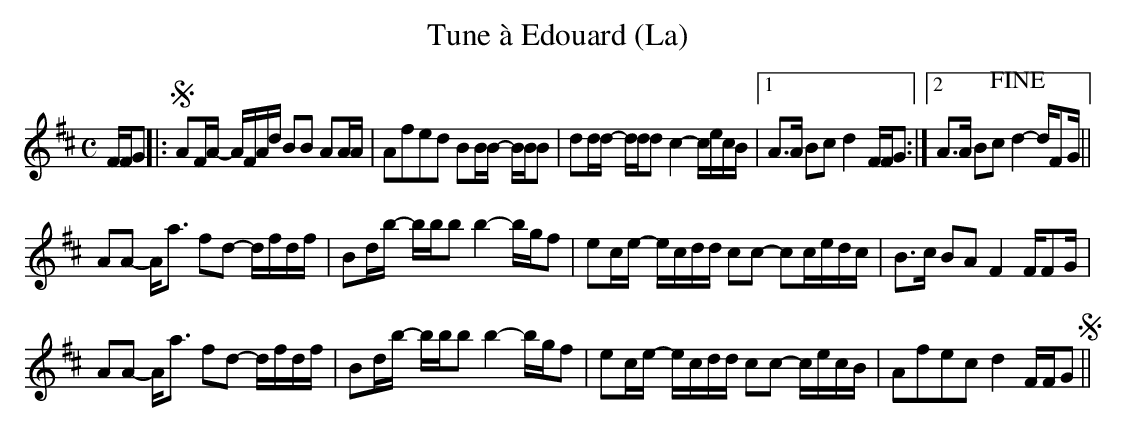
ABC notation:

X:1
T:Tune à Edouard (La)
M:C
L:1/8
K:D
F/F/G|:SAF/A/- A/F/A/d/ BB AA/A/|Afed BB/B/- B/B/B|dd/d/- d/d/d c2- c/e/c/B/|1 A>A Bc d2 F/F/G:|2 A>A Bc!fine!d2- d/FG/||
AA- A<a fd- d/f/d/f/|Bd/b/- b/b/b b2- b/g/f| ec/e/- e/c/d/d/ cc- cc/e/d/c/|B>c BA F2F/FG/|
AA- A<a fd- d/f/d/f/|Bd/b/- b/b/b b2- b/g/f| ec/e/- e/c/d/d/ cc- c/e/c/B/|Afec d2 F/F/GS||
